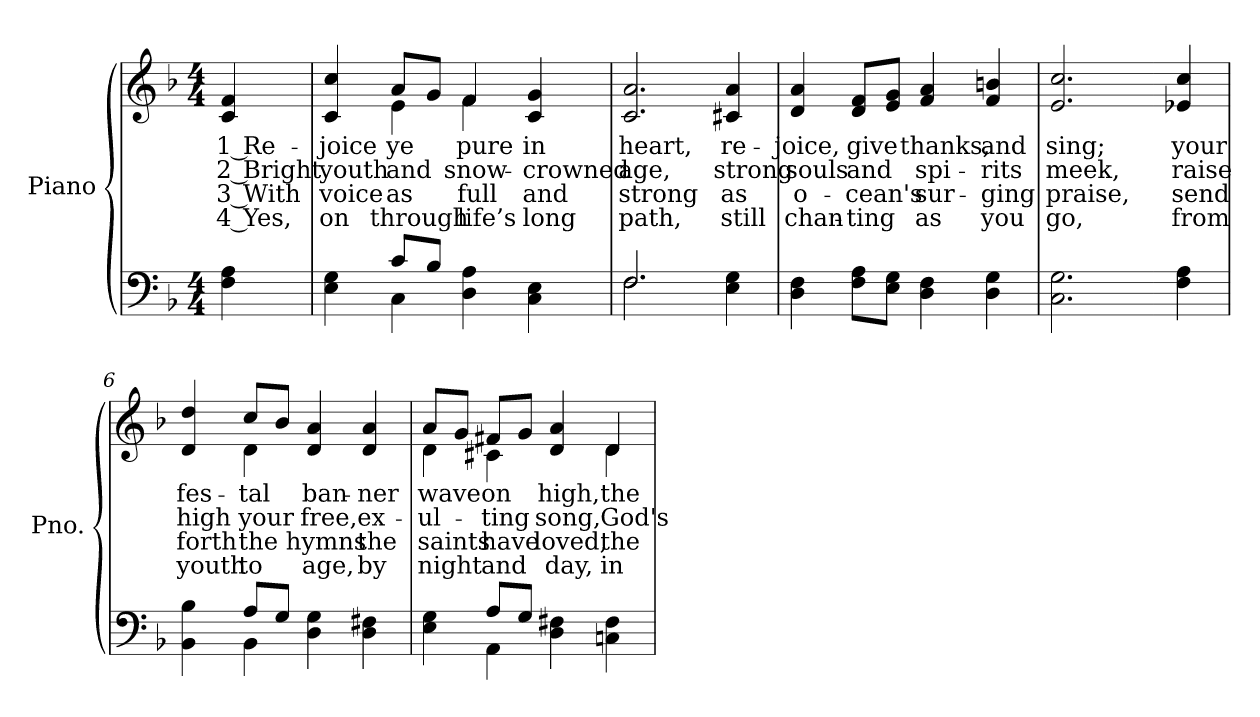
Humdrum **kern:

**kern	**kern	**text	**text	**text	**text
*part2	*part1	*part1	*part1	*part1	*part1
*staff2	*staff1	*staff1	*staff1	*staff1	*staff1
*I"Piano	*I"Piano	*	*	*	*
*I'Pno.	*I'Pno.	*	*	*	*
!!LO:PB:g=z
*clefF4	*clefG2	*	*	*	*
*k[b-]	*k[b-]	*	*	*	*
*F:	*F:	*	*	*	*
*M4/4	*M4/4	*	*	*	*
=	=	=	=	=	=
!	!	!LO:LY:b:color=#000000	!LO:LY:b:color=#000000	!LO:LY:b:color=#000000	!LO:LY:b:color=#000000
4Fi\ 4Ai	4ci/ 4fi	1 Re-	2 Bright	3 With	4 Yes,
=1	=1	=1	=1	=1	=1
*^	*	*	*	*	*
!	!	!	!LO:LY:b:color=#000000	!LO:LY:b:color=#000000	!LO:LY:b:color=#000000	!LO:LY:b:color=#000000
*	*	*^	*	*	*	*
4Ei\ 4Gi	4ryy	4ci/ 4cci	4ryy	-joice	youth	voice	on
!	!	!	!	!LO:LY:b:color=#000000	!LO:LY:b:color=#000000	!LO:LY:b:color=#000000	!LO:LY:b:color=#000000
8ci/L	4Ci\	8ai/L	4ei\	ye	and	as	through
8B-i/J	.	8gi/J	.	.	.	.	.
!	!	!	!	!LO:LY:b:color=#000000	!LO:LY:b:color=#000000	!LO:LY:b:color=#000000	!LO:LY:b:color=#000000
4Di\ 4Ai	2ryy	4fi/	4fi\	pure	snow-	full	life’s
!	!	!	!	!LO:LY:b:color=#000000	!LO:LY:b:color=#000000	!LO:LY:b:color=#000000	!LO:LY:b:color=#000000
4Ci\ 4Ei	.	4ci/ 4gi	4ryy	in	-crowned	and	long
*	*	*v	*v	*	*	*	*
=2	=2	=2	=2	=2	=2	=2
*	*	*^	*	*	*	*
!	!	!	!	!LO:LY:b:color=#000000	!LO:LY:b:color=#000000	!LO:LY:b:color=#000000	!LO:LY:b:color=#000000
*	*	*v	*v	*	*	*	*
2.Fi/	2.Fi\	2.ci/ 2.ai	heart,	age,	strong	path,
!	!	!	!LO:LY:b:color=#000000	!LO:LY:b:color=#000000	!LO:LY:b:color=#000000	!LO:LY:b:color=#000000
4Ei\ 4Gi	4ryy	4c#Xi/ 4ai	re-	strong	as	still
*v	*v	*	*	*	*	*
!!LO:LB:g=z
=3	=3	=3	=3	=3	=3
*^	*	*	*	*	*
!	!	!	!LO:LY:b:color=#000000	!LO:LY:b:color=#000000	!LO:LY:b:color=#000000	!LO:LY:b:color=#000000
*v	*v	*	*	*	*	*
4Di\ 4Fi	4di/ 4ai	-joice,	souls	o-	-chan-
!	!	!LO:LY:b:color=#000000	!LO:LY:b:color=#000000	!LO:LY:b:color=#000000	!LO:LY:b:color=#000000
8Fi\ 8Ai\L	8di/ 8fi/L	give	and	-cean's	ting
8Ei\ 8Gi\J	8ei/ 8gi/J	.	.	.	.
!	!	!LO:LY:b:color=#000000	!LO:LY:b:color=#000000	!LO:LY:b:color=#000000	!LO:LY:b:color=#000000
4Di\ 4Fi	4fi/ 4ai	thanks,	spi-	sur-	-as
!	!	!LO:LY:b:color=#000000	!LO:LY:b:color=#000000	!LO:LY:b:color=#000000	!LO:LY:b:color=#000000
4Di\ 4Gi	4fi/ 4bni	and	-rits	ging	you
=4	=4	=4	=4	=4	=4
!	!	!LO:LY:b:color=#000000	!LO:LY:b:color=#000000	!LO:LY:b:color=#000000	!LO:LY:b:color=#000000
2.Ci\ 2.Gi	2.ei/ 2.cci	sing;	meek,	praise,	go,
=5-	=5-	=5-	=5-	=5-	=5-
!	!	!LO:LY:b:color=#000000	!LO:LY:b:color=#000000	!LO:LY:b:color=#000000	!LO:LY:b:color=#000000
4Fi\ 4Ai	4e-Xi/ 4cci	your	raise	send	from
=6	=6	=6	=6	=6	=6
*^	*	*	*	*	*
!	!	!	!LO:LY:b:color=#000000	!LO:LY:b:color=#000000	!LO:LY:b:color=#000000	!LO:LY:b:color=#000000
*	*	*^	*	*	*	*
4BB-i\ 4B-i	4ryy	4di/ 4ddi	4ryy	fes-	high	forth	youth
!	!	!	!	!LO:LY:b:color=#000000	!LO:LY:b:color=#000000	!LO:LY:b:color=#000000	!LO:LY:b:color=#000000
8Ai/L	4BB-i\	8cci/L	4di\	-tal	your	the	to
8Gi/J	.	8b-i/J	.	.	.	.	.
!	!	!	!	!LO:LY:b:color=#000000	!LO:LY:b:color=#000000	!LO:LY:b:color=#000000	!LO:LY:b:color=#000000
4Di\ 4Gi	2ryy	4di/ 4ai	2ryy	ban-	free,	hymns	age,
!	!	!	!	!LO:LY:b:color=#000000	!LO:LY:b:color=#000000	!LO:LY:b:color=#000000	!LO:LY:b:color=#000000
4Di\ 4F#Xi	.	4di/ 4ai	.	-ner	ex-	the	by
!!LO:LB:g=z	!!
=7	=7	=7	=7	=7	=7	=7	=7
!	!	!	!	!LO:LY:b:color=#000000	!LO:LY:b:color=#000000	!LO:LY:b:color=#000000	!LO:LY:b:color=#000000
4Ei\ 4Gi	4ryy	8ai/L	4di\	wave	-ul-	saints	night
.	.	8gi/J	.	.	.	.	.
!	!	!	!	!LO:LY:b:color=#000000	!LO:LY:b:color=#000000	!LO:LY:b:color=#000000	!LO:LY:b:color=#000000
8Ai/L	4AAi\	8f#Xi/L	4c#Xi\	on	-ting	have	and
8Gi/J	.	8gi/J	.	.	.	.	.
!	!	!	!	!LO:LY:b:color=#000000	!LO:LY:b:color=#000000	!LO:LY:b:color=#000000	!LO:LY:b:color=#000000
4Di\ 4F#Xi	2ryy	4di/ 4ai	4ryy	high,	song,	loved,	day,
!	!	!	!	!LO:LY:b:color=#000000	!LO:LY:b:color=#000000	!LO:LY:b:color=#000000	!LO:LY:b:color=#000000
4Cni\ 4F#i	.	4di/	4di\	the	God's	the	in
*v	*v	*	*	*	*	*	*
*	*v	*v	*	*	*	*
=	=	=	=	=	=
*-	*-	*-	*-	*-	*-
